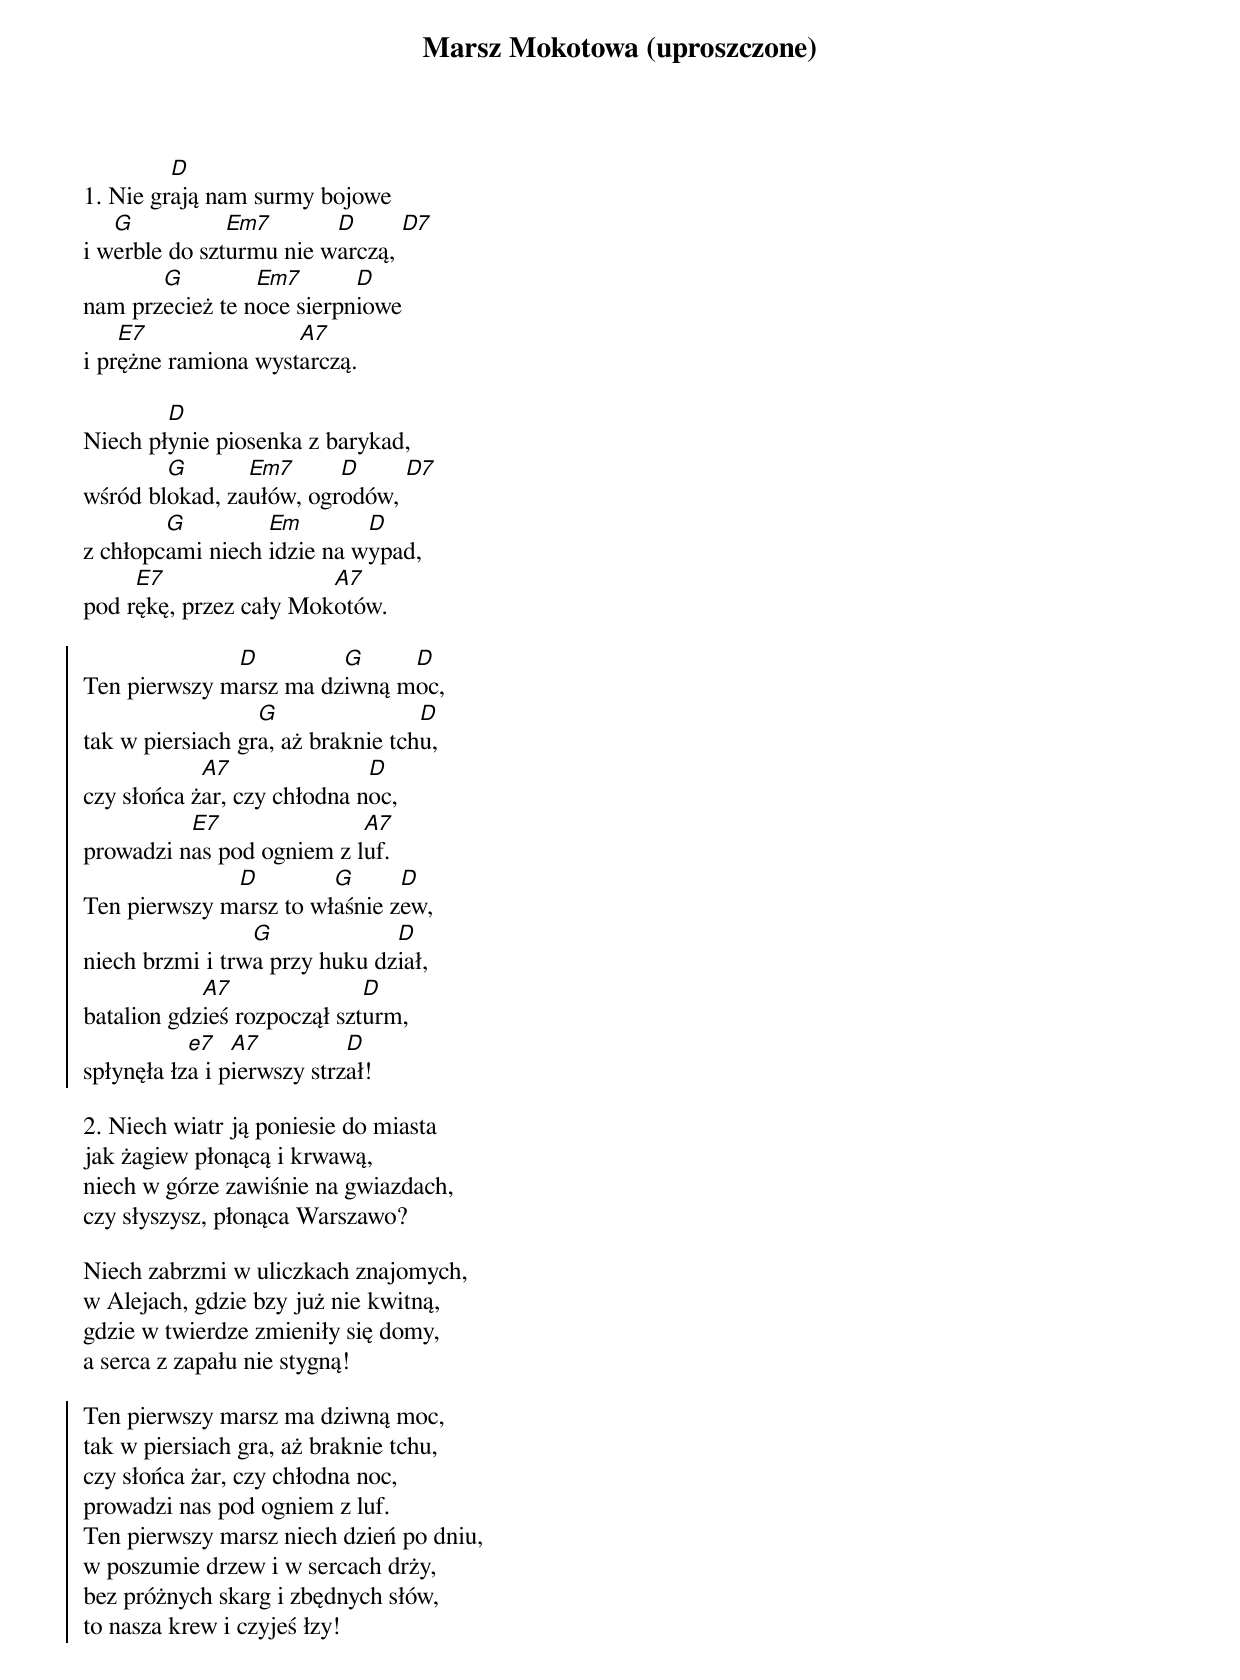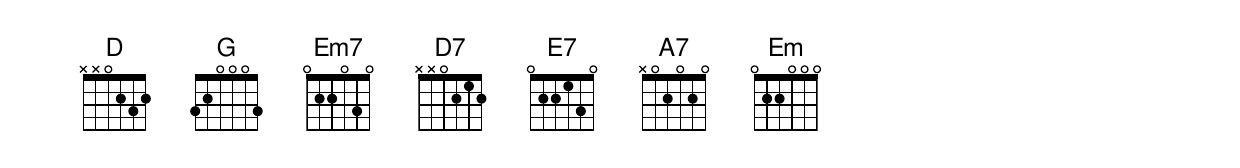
{title:Marsz Mokotowa (uproszczone)}
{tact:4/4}
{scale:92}
1. Nie gr[D]ają nam surmy bojowe
i w[G]erble do szt[Em7]urmu nie w[D]arczą, [D7]
nam prz[G]ecież te n[Em7]oce sierpn[D]iowe
i pr[E7]ężne ramiona wyst[A7]arczą.

Niech pł[D]ynie piosenka z barykad,
wśród bl[G]okad, za[Em7]ułów, ogr[D]odów, [D7]
z chłopc[G]ami niech [Em]idzie na w[D]ypad,
pod r[E7]ękę, przez cały Mok[A7]otów.

{soc}
Ten pierwszy m[D]arsz ma dz[G]iwną m[D]oc,
tak w piersiach gr[G]a, aż braknie tch[D]u,
czy słońca ż[A7]ar, czy chłodna n[D]oc,
prowadzi n[E7]as pod ogniem z l[A7]uf.
{eoc}
{soc}
Ten pierwszy m[D]arsz to wł[G]aśnie z[D]ew,
niech brzmi i trw[G]a przy huku dz[D]iał,
batalion gdz[A7]ieś rozpoczął szt[D]urm,
spłynęła łz[e7]a i p[A7]ierwszy strz[D]ał!
{eoc}

2. Niech wiatr ją poniesie do miasta
jak żagiew płonącą i krwawą,
niech w górze zawiśnie na gwiazdach,
czy słyszysz, płonąca Warszawo?

Niech zabrzmi w uliczkach znajomych,
w Alejach, gdzie bzy już nie kwitną,
gdzie w twierdze zmieniły się domy,
a serca z zapału nie stygną!

{soc}
Ten pierwszy marsz ma dziwną moc,
tak w piersiach gra, aż braknie tchu,
czy słońca żar, czy chłodna noc,
prowadzi nas pod ogniem z luf.
{eoc}
{soc}
Ten pierwszy marsz niech dzień po dniu,
w poszumie drzew i w sercach drży,
bez próżnych skarg i zbędnych słów,
to nasza krew i czyjeś łzy!
{eoc}
